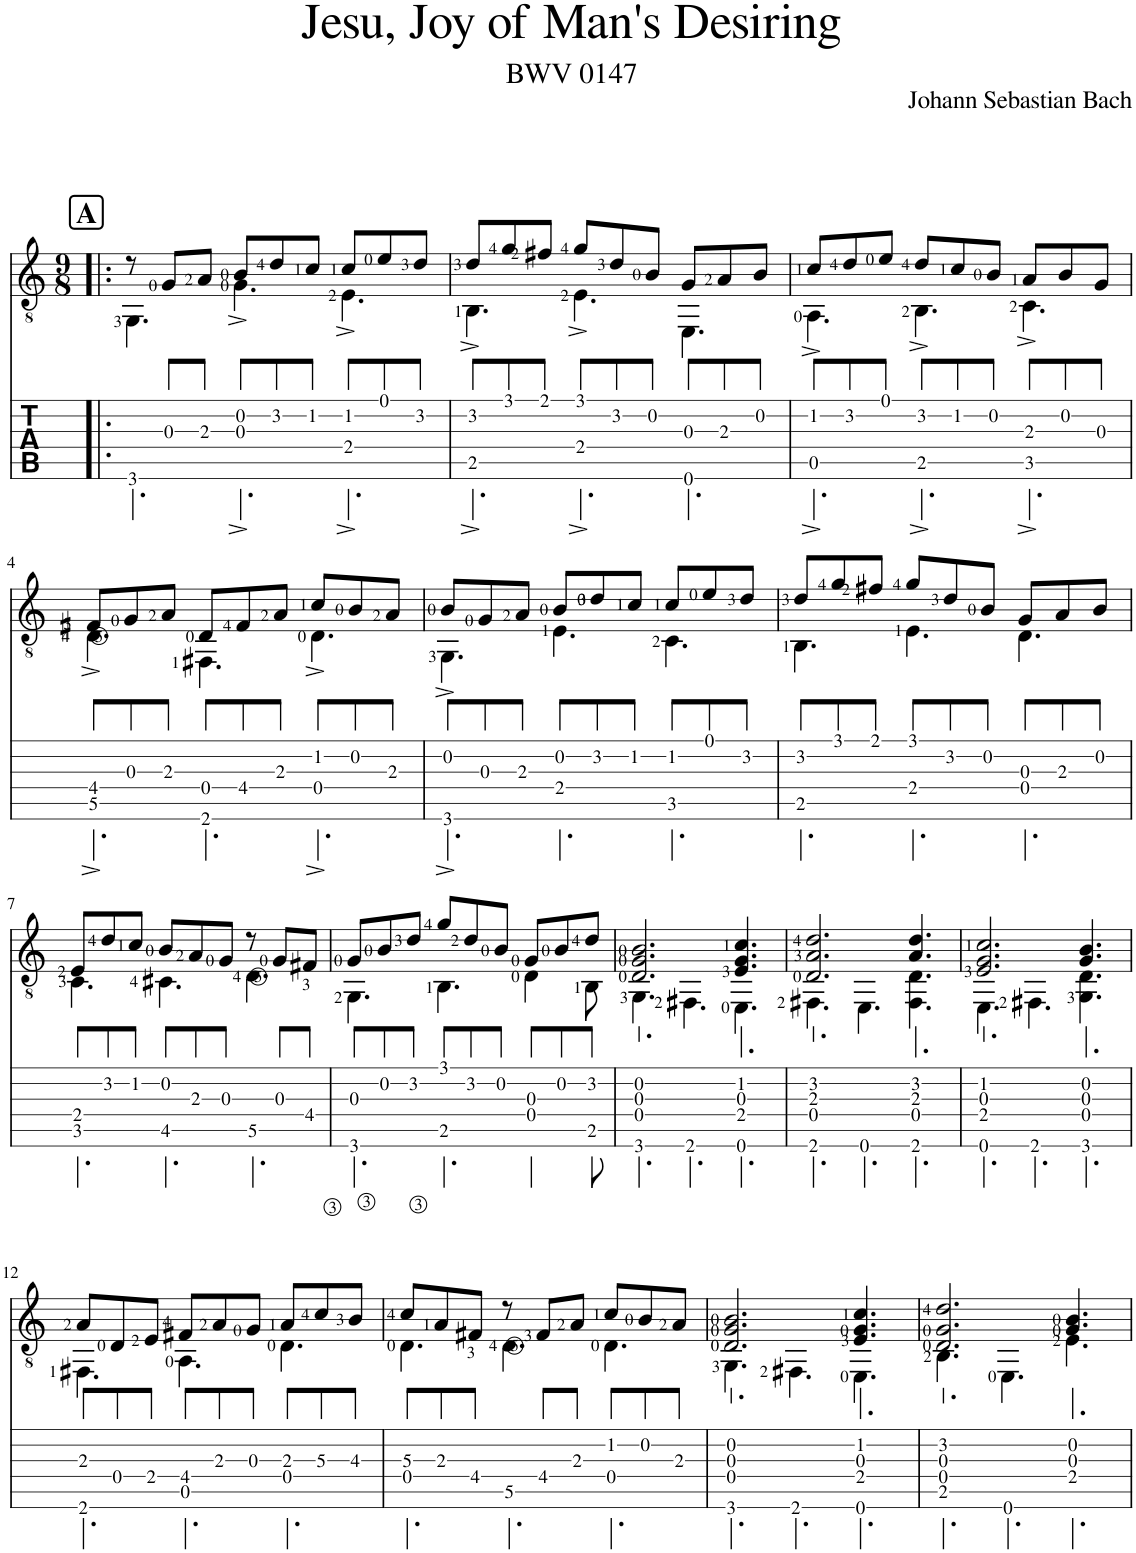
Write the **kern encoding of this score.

**kern	**kern
*part2	*part1
*staff2	*staff1
*I"Classical Guitar [Tablature]	*I"Acoustic Guitar
*	*I'Ac Gtr
*stria6	*
*	*clefGv2
*k[]	*k[]
*M9/8	*M9/8
!!LO:REH:place=s1:a:B:cj:fs=14:t=A
=1!|:	=1!|:
*^	*^
8r	4.GG\	8r	4.GG\
8G/L	.	8G/L	.
8A/J	.	8A/J	.
8B/L	4.G^\	8B/L	4.G^\
8d/	.	8d/	.
8c/J	.	8c/J	.
8c/L	4.E^\	8c/L	4.E^\
8e/	.	8e/	.
8d/J	.	8d/J	.
=2	=2	=2	=2
8d/L	4.BB^\	8d/L	4.BB^\
8g/	.	8g/	.
8f#X/J	.	8f#X/J	.
8g/L	4.E^\	8g/L	4.E^\
8d/	.	8d/	.
8B/J	.	8B/J	.
8G/L	4.EE\	8G/L	4.EE\
8A/	.	8A/	.
8B/J	.	8B/J	.
=3	=3	=3	=3
8c/L	4.AA^\	8c/L	4.AA^\
8d/	.	8d/	.
8e/J	.	8e/J	.
8d/L	4.BB^\	8d/L	4.BB^\
8c/	.	8c/	.
8B/J	.	8B/J	.
8A/L	4.C^\	8A/L	4.C^\
8B/	.	8B/	.
8G/J	.	8G/J	.
!!LO:LB:g=z	!!
=4	=4	=4	=4
8F#X/L	4.D^\	8F#X/L	4.D^\
8G/	.	8G/	.
8A/J	.	8A/J	.
8D/L	4.FF#\	8D/L	4.FF#X\
8F#/	.	8F#/	.
8A/J	.	8A/J	.
8c/L	4.D^\	8c/L	4.D^\
8B/	.	8B/	.
8A/J	.	8A/J	.
=5	=5	=5	=5
8B/L	4.GG^\	8B/L	4.GG^\
8G/	.	8G/	.
8A/J	.	8A/J	.
8B/L	4.E\	8B/L	4.E\
8d/	.	8d/	.
8c/J	.	8c/J	.
8c/L	4.C\	8c/L	4.C\
8e/	.	8e/	.
8d/J	.	8d/J	.
=6	=6	=6	=6
8d/L	4.BB\	8d/L	4.BB\
8g/	.	8g/	.
8f#X/J	.	8f#X/J	.
8g/L	4.E\	8g/L	4.E\
8d/	.	8d/	.
8B/J	.	8B/J	.
8G/L	4.D\	8G/L	4.D\
8A/	.	8A/	.
8B/J	.	8B/J	.
!!LO:LB:g=z	!!
=7	=7	=7	=7
8E/L	4.C\	8E/L	4.C\
8d/	.	8d/	.
8c/J	.	8c/J	.
8B/L	4.C#X\	8B/L	4.C#X\
8A/	.	8A/	.
8G/J	.	8G/J	.
8r	4.D\	8r	4.D\
8G/L	.	8G/L	.
8F#X/J	.	8F#X/J	.
=8	=8	=8	=8
8G/L	4.GG\	8G/L	4.GG\
8B/	.	8B/	.
8d/J	.	8d/J	.
8g/L	4.BB\	8g/L	4.BB\
8d/	.	8d/	.
8B/J	.	8B/J	.
8G/L	4D\	8G/L	4D\
8B/	.	8B/	.
8d/J	8BB\	8d/J	8BB\
=9	=9	=9	=9
2.D/ 2.G/ 2.B/	4.GG\	2.D/ 2.G/ 2.B/	4.GG\
.	4.FF#X\	.	4.FF#X\
4.E/ 4.G/ 4.c/	4.EE\	4.E/ 4.G/ 4.c/	4.EE\
=10	=10	=10	=10
2.D/ 2.A/ 2.d/	4.FF#X\	2.D/ 2.A/ 2.d/	4.FF#X\
.	4.EE\	.	4.EE\
4.A/ 4.d/	4.FF#\ 4.D\	4.A/ 4.d/	4.FF#\ 4.D\
=11	=11	=11	=11
2.E/ 2.G/ 2.c/	4.EE\	2.E/ 2.G/ 2.c/	4.EE\
.	4.FF#X\	.	4.FF#X\
4.G/ 4.B/	4.GG\ 4.D\	4.G/ 4.B/	4.GG\ 4.D\
!!LO:LB:g=z	!!
=12	=12	=12	=12
8A/L	4.FF#X\	8A/L	4.FF#X\
8D/	.	8D/	.
8E/J	.	8E/J	.
8F#X/L	4.AA\	8F#X/L	4.AA\
8A/	.	8A/	.
8G/J	.	8G/J	.
8A/L	4.D\	8A/L	4.D\
8c/	.	8c/	.
8B/J	.	8B/J	.
=13	=13	=13	=13
8c/L	4.D\	8c/L	4.D\
8A/	.	8A/	.
8F#X/J	.	8F#X/J	.
8r	4.D\	8r	4.D\
8F#/L	.	8F#/L	.
8A/J	.	8A/J	.
8c/L	4.D\	8c/L	4.D\
8B/	.	8B/	.
8A/J	.	8A/J	.
=14	=14	=14	=14
2.D/ 2.G/ 2.B/	4.GG\	2.D/ 2.G/ 2.B/	4.GG\
.	4.FF#X\	.	4.FF#X\
4.E/ 4.G/ 4.c/	4.EE\	4.E/ 4.G/ 4.c/	4.EE\
=15	=15	=15	=15
2.D/ 2.G/ 2.d/	4.BB\	2.D/ 2.G/ 2.d/	4.BB\
.	4.EE\	.	4.EE\
4.G/ 4.B/	4.E\	4.G/ 4.B/	4.E\
*v	*v	*	*
*	*v	*v
=	=
*-	*-
